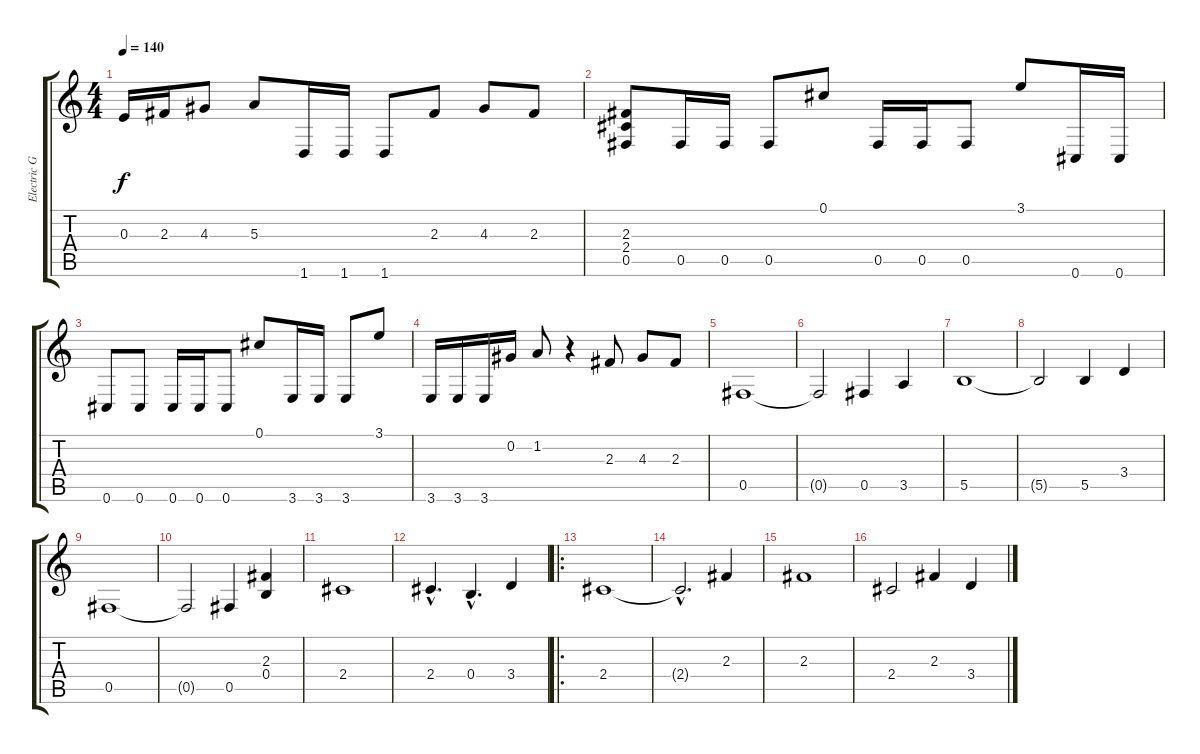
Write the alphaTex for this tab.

\track ("Electric Guitar 1" "Electric G") {instrument distortionguitar}
\staff {score tabs}
\tuning (Db4 Ab3 E3 B2 Gb2 Db2) {hide}
\ts (4 4)
\tempo 140
\clef g2
\ks c
0.3.16{dy f} 2.3.16 4.3.8 5.3.8 1.6.16 1.6.16 1.6.8 2.3.8 4.3.8 2.3.8 |
(2.3 2.4 0.5).8 0.5.16 0.5.16 0.5.8 0.1.8 0.5.16 0.5.16 0.5.8 3.1.8 0.6.16 0.6.16 |
0.6.8 0.6.8 0.6.16 0.6.16 0.6.8 0.1.8 3.6.16 3.6.16 3.6.8 3.1.8 |
3.6.16 3.6.16 3.6.16 0.2.16 1.2.8 r.4 2.3.8 4.3.8 2.3.8 |
0.5.1 |
0.5{t}.2 0.5.4 3.5.4 |
5.5.1 |
5.5{t}.2 5.5.4 3.4.4 |
0.5.1 |
0.5{t}.2 0.5.4 (2.3 0.4).4 |
2.4.1 |
2.4{hac}.4{d} 0.4{hac}.4{d} 3.4.4 |
\ro
2.4.1 |
2.4{hac t}.2{d} 2.3.4 |
2.3.1 |
2.4.2 2.3.4 3.4.4
